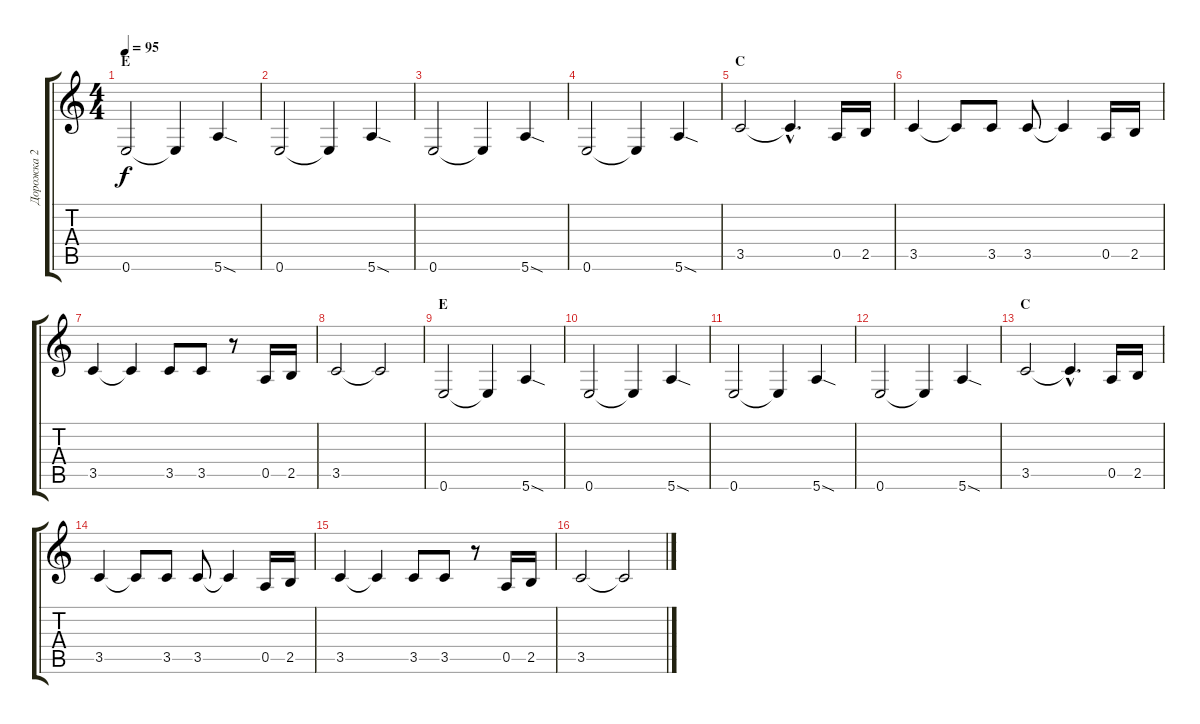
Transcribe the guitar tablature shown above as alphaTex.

\track ("Дорожка 2" "Дорожка 2") {instrument electricbassfinger}
\staff {score tabs}
\tuning (E4 B3 G3 D3 A2 E2) {hide}
\ts (4 4)
\section ("" "Е")
\tempo 95
\clef g2
\ks c
0.6.2{dy f} 0.6{t}.4 5.6{sod}.4 |
0.6.2 0.6{t}.4 5.6{sod}.4 |
0.6.2 0.6{t}.4 5.6{sod}.4 |
0.6.2 0.6{t}.4 5.6{sod}.4 |
\section ("" "С")
3.5.2 3.5{hac t}.4{d} 0.5.16 2.5.16 |
3.5.4 3.5{t}.8 3.5.8 3.5.8 3.5{t}.4 0.5.16 2.5.16 |
3.5.4 3.5{t}.4 3.5.8 3.5.8 r.8 0.5.16 2.5.16 |
3.5.2 3.5{t}.2 |
\section ("" "Е")
0.6.2 0.6{t}.4 5.6{sod}.4 |
0.6.2 0.6{t}.4 5.6{sod}.4 |
0.6.2 0.6{t}.4 5.6{sod}.4 |
0.6.2 0.6{t}.4 5.6{sod}.4 |
\section ("" "С")
3.5.2 3.5{hac t}.4{d} 0.5.16 2.5.16 |
3.5.4 3.5{t}.8 3.5.8 3.5.8 3.5{t}.4 0.5.16 2.5.16 |
3.5.4 3.5{t}.4 3.5.8 3.5.8 r.8 0.5.16 2.5.16 |
3.5.2 3.5{t}.2
